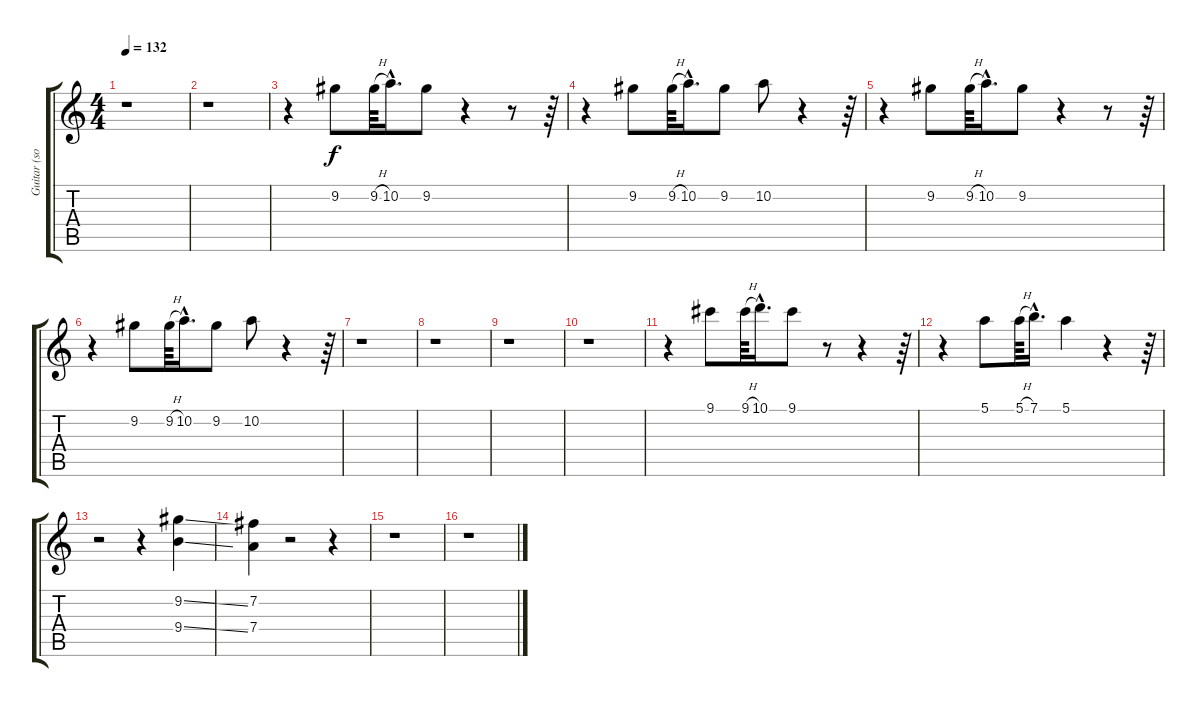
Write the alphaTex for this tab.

\track ("Guitar (solo)" "Guitar (so") {instrument acousticguitarnylon}
\staff {score tabs}
\tuning (E4 B3 G3 D3 A2 E2) {hide}
\ts (4 4)
\tempo 132
\clef g2
\ks c
r.1{dy f} |
r.1 |
r.4 9.2.8 9.2{h}.64 10.2{hac}.16{d} 9.2.8 r.4 r.8 r.64 |
r.4 9.2.8 9.2{h}.64 10.2{hac}.16{d} 9.2.8 10.2.8 r.4 r.64 |
r.4 9.2.8 9.2{h}.64 10.2{hac}.16{d} 9.2.8 r.4 r.8 r.64 |
r.4 9.2.8 9.2{h}.64 10.2{hac}.16{d} 9.2.8 10.2.8 r.4 r.64 |
r.1 |
r.1 |
r.1 |
r.1 |
r.4 9.1.8 9.1{h}.64 10.1{hac}.16{d} 9.1.8 r.8 r.4 r.64 |
r.4 5.1.8 5.1{h}.64 7.1{hac}.16{d} 5.1.4 r.4 r.64 |
r.2 r.4 (9.2{ss} 9.4{ss}).4 |
(7.2 7.4).4 r.2 r.4 |
r.1 |
r.1
